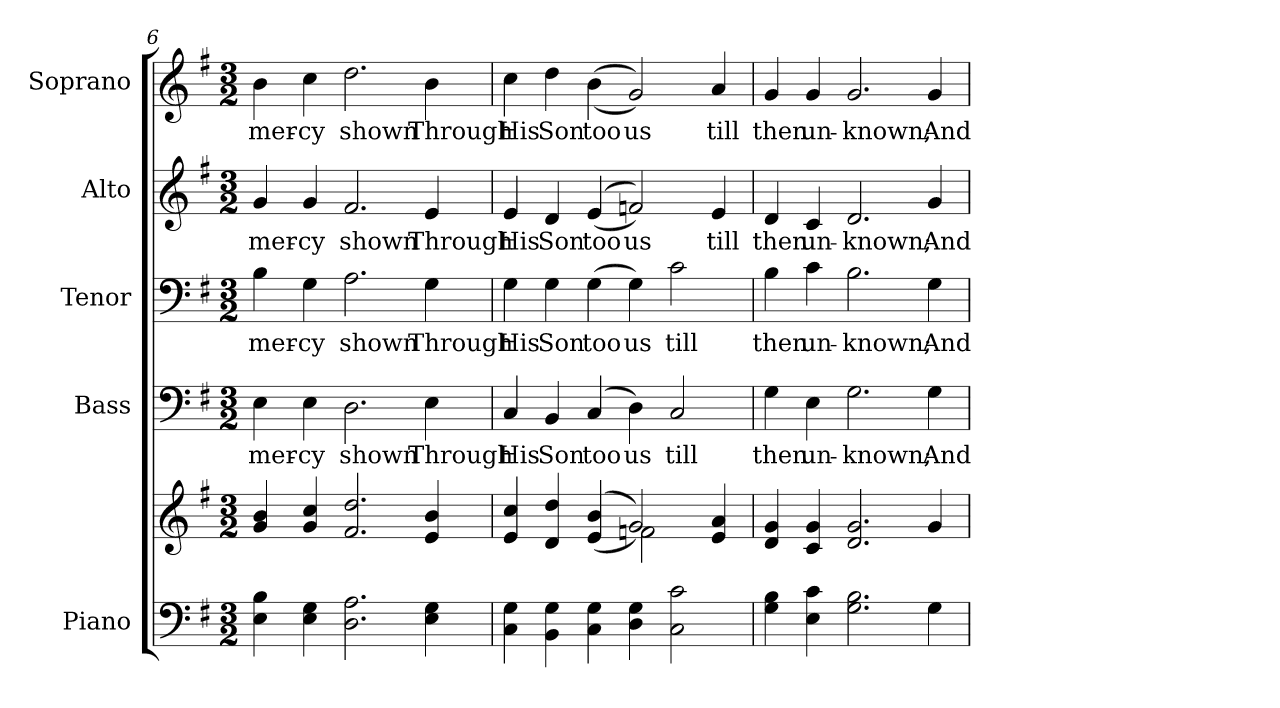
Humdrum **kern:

**kern	**kern	**kern	**text	**kern	**text	**kern	**text	**kern	**text
*part5	*part5	*part4	*part4	*part3	*part3	*part2	*part2	*part1	*part1
*staff6	*staff5	*staff4	*staff4	*staff3	*staff3	*staff2	*staff2	*staff1	*staff1
*I"Piano	*	*I"Bass	*	*I"Tenor	*	*I"Alto	*	*I"Soprano	*
*I'Pno.	*	*I'B.	*	*I'T.	*	*I'A.	*	*I'S.	*
*clefF4	*clefG2	*clefF4	*	*clefF4	*	*clefG2	*	*clefG2	*
*k[f#]	*k[f#]	*k[f#]	*	*k[f#]	*	*k[f#]	*	*k[f#]	*
*G:	*G:	*G:	*	*G:	*	*G:	*	*G:	*
*M3/2	*M3/2	*M3/2	*	*M3/2	*	*M3/2	*	*M3/2	*
=6	=6	=6	=6	=6	=6	=6	=6	=6	=6
!	!	!	!LO:LY:b:color=#000000	!	!	!	!	!	!
!	!	!	!	!	!LO:LY:b:color=#000000	!	!	!	!
!	!	!	!	!	!	!	!LO:LY:b:color=#000000	!	!
!	!	!	!	!	!	!	!	!	!LO:LY:b:color=#000000
4Ei\ 4Bi	4gi/ 4bi	4Ei\	mer-	4Bi\	mer-	4gi/	mer-	4bi\	mer-
!	!	!	!LO:LY:b:color=#000000	!	!	!	!	!	!
!	!	!	!	!	!LO:LY:b:color=#000000	!	!	!	!
!	!	!	!	!	!	!	!LO:LY:b:color=#000000	!	!
!	!	!	!	!	!	!	!	!	!LO:LY:b:color=#000000
4Ei\ 4Gi	4gi/ 4cci	4Ei\	-cy	4Gi\	-cy	4gi/	-cy	4cci\	-cy
!	!	!	!LO:LY:b:color=#000000	!	!	!	!	!	!
!	!	!	!	!	!LO:LY:b:color=#000000	!	!	!	!
!	!	!	!	!	!	!	!LO:LY:b:color=#000000	!	!
!	!	!	!	!	!	!	!	!	!LO:LY:b:color=#000000
2.Di\ 2.Ai	2.f#i/ 2.ddi	2.Di\	shown	2.Ai\	shown	2.f#i/	shown	2.ddi\	shown
!	!	!	!LO:LY:b:color=#000000	!	!	!	!	!	!
!	!	!	!	!	!LO:LY:b:color=#000000	!	!	!	!
!	!	!	!	!	!	!	!LO:LY:b:color=#000000	!	!
!	!	!	!	!	!	!	!	!	!LO:LY:b:color=#000000
4Ei\ 4Gi	4ei/ 4bi	4Ei\	Through	4Gi\	Through	4ei/	Through	4bi\	Through
!!LO:PB:g=z
=7	=7	=7	=7	=7	=7	=7	=7	=7	=7
*	*^	*	*	*	*	*	*	*	*
!	!	!	!	!LO:LY:b:color=#000000	!	!	!	!	!	!
!	!	!	!	!	!	!LO:LY:b:color=#000000	!	!	!	!
!	!	!	!	!	!	!	!	!LO:LY:b:color=#000000	!	!
!	!	!	!	!	!	!	!	!	!	!LO:LY:b:color=#000000
4Ci\ 4Gi	4ei/ 4cci	2ryy	4Ci/	His	4Gi\	His	4ei/	His	4cci\	His
!	!	!	!	!LO:LY:b:color=#000000	!	!	!	!	!	!
!	!	!	!	!	!	!LO:LY:b:color=#000000	!	!	!	!
!	!	!	!	!	!	!	!	!LO:LY:b:color=#000000	!	!
!	!	!	!	!	!	!	!	!	!	!LO:LY:b:color=#000000
4BBi\ 4Gi	4di/ 4ddi	.	4BBi/	Son	4Gi\	Son	4di/	Son	4ddi\	Son
!	!	!	!	!LO:LY:b:color=#000000	!	!	!	!	!	!
!	!	!	!	!	!	!LO:LY:b:color=#000000	!	!	!	!
!	!	!	!	!	!	!	!	!LO:LY:b:color=#000000	!	!
!	!	!	!	!	!	!	!	!	!	!LO:LY:b:color=#000000
4Ci\ 4Gi	((4ei/ 4bi	4ryy	(4Ci/	too	(4Gi\	too	((4ei/	too	((4bi\	too
!	!	!	!	!LO:LY:b:color=#000000	!	!	!	!	!	!
!	!	!	!	!	!	!LO:LY:b:color=#000000	!	!	!	!
!	!	!	!	!	!	!	!	!LO:LY:b:color=#000000	!	!
!	!	!	!	!	!	!	!	!	!	!LO:LY:b:color=#000000
4Di\ 4Gi	2gi/))	2fni\	4Di\)	us	4Gi\)	us	2fni/))	us	2gi/))	us
!	!	!	!	!LO:LY:b:color=#000000	!	!	!	!	!	!
!	!	!	!	!	!	!LO:LY:b:color=#000000	!	!	!	!
2Ci\ 2ci	.	.	2Ci/	till	2ci\	till	.	.	.	.
!	!	!	!	!	!	!	!	!LO:LY:b:color=#000000	!	!
!	!	!	!	!	!	!	!	!	!	!LO:LY:b:color=#000000
.	4ei/ 4ai	4ryy	.	.	.	.	4ei/	till	4ai/	till
*	*v	*v	*	*	*	*	*	*	*	*
=8	=8	=8	=8	=8	=8	=8	=8	=8	=8
*	*^	*	*	*	*	*	*	*	*
!	!	!	!	!LO:LY:b:color=#000000	!	!	!	!	!	!
*	*v	*v	*	*	*	*	*	*	*	*
*	*^	*	*	*	*	*	*	*	*
!	!	!	!	!	!	!LO:LY:b:color=#000000	!	!	!	!
*	*v	*v	*	*	*	*	*	*	*	*
*	*^	*	*	*	*	*	*	*	*
!	!	!	!	!	!	!	!	!LO:LY:b:color=#000000	!	!
*	*v	*v	*	*	*	*	*	*	*	*
*	*^	*	*	*	*	*	*	*	*
!	!	!	!	!	!	!	!	!	!	!LO:LY:b:color=#000000
*	*v	*v	*	*	*	*	*	*	*	*
4Gi\ 4Bi	4di/ 4gi	4Gi\	then	4Bi\	then	4di/	then	4gi/	then
!	!	!	!LO:LY:b:color=#000000	!	!	!	!	!	!
!	!	!	!	!	!LO:LY:b:color=#000000	!	!	!	!
!	!	!	!	!	!	!	!LO:LY:b:color=#000000	!	!
!	!	!	!	!	!	!	!	!	!LO:LY:b:color=#000000
4Ei\ 4ci	4ci/ 4gi	4Ei\	un-	4ci\	un-	4ci/	un-	4gi/	un-
!	!	!	!LO:LY:b:color=#000000	!	!	!	!	!	!
!	!	!	!	!	!LO:LY:b:color=#000000	!	!	!	!
!	!	!	!	!	!	!	!LO:LY:b:color=#000000	!	!
!	!	!	!	!	!	!	!	!	!LO:LY:b:color=#000000
2.Gi\ 2.Bi	2.di/ 2.gi	2.Gi\	-known;	2.Bi\	-known;	2.di/	-known;	2.gi/	-known;
!	!	!	!LO:LY:b:color=#000000	!	!	!	!	!	!
!	!	!	!	!	!LO:LY:b:color=#000000	!	!	!	!
!	!	!	!	!	!	!	!LO:LY:b:color=#000000	!	!
!	!	!	!	!	!	!	!	!	!LO:LY:b:color=#000000
4Gi\	4gi/	4Gi\	And	4Gi\	And	4gi/	And	4gi/	And
=	=	=	=	=	=	=	=	=	=
*-	*-	*-	*-	*-	*-	*-	*-	*-	*-
